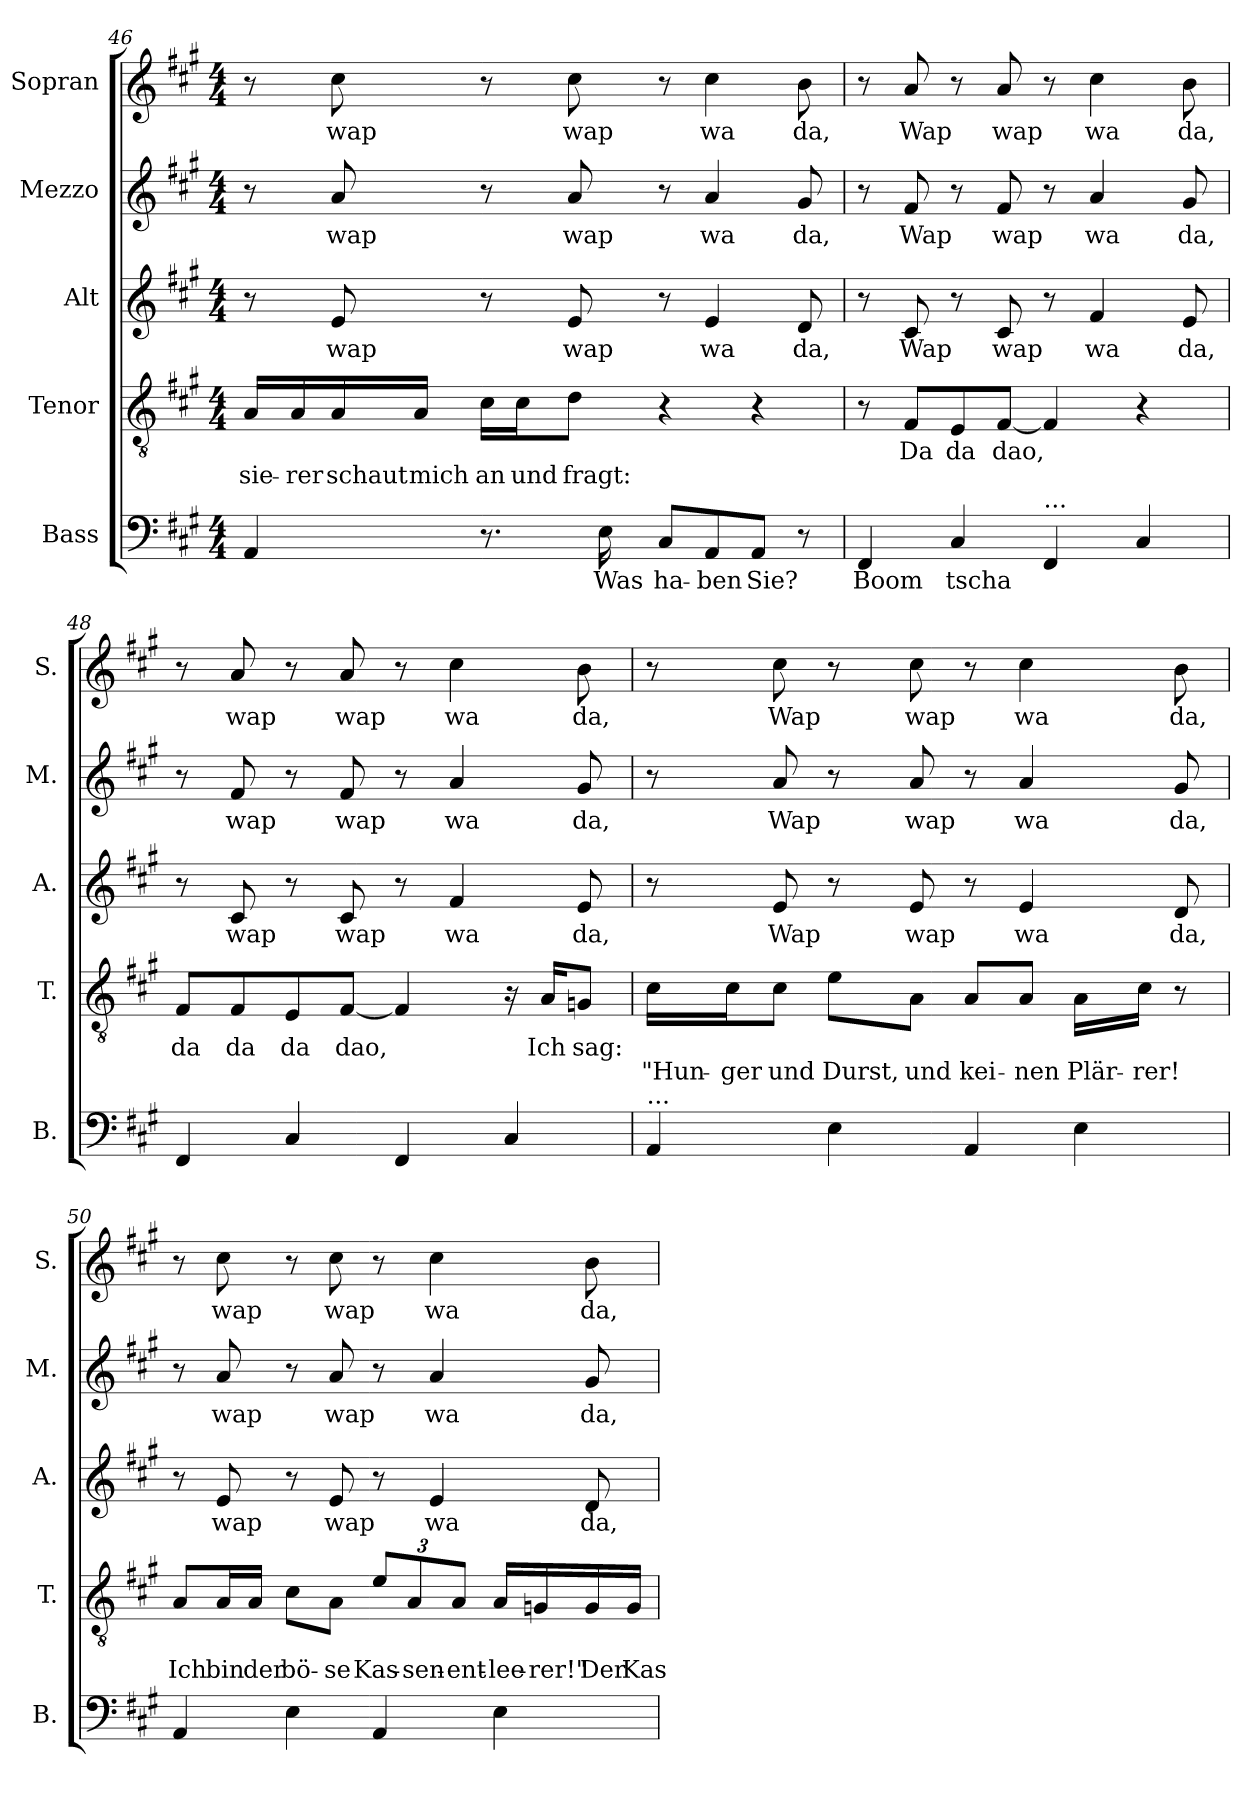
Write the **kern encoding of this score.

**kern	**text	**kern	**text	**text	**kern	**text	**kern	**text	**kern	**text
*part5	*part5	*part4	*part4	*part4	*part3	*part3	*part2	*part2	*part1	*part1
*staff5	*staff5	*staff4	*staff4	*staff4	*staff3	*staff3	*staff2	*staff2	*staff1	*staff1
*I"Bass	*	*I"Tenor	*	*	*I"Alt	*	*I"Mezzo	*	*I"Sopran	*
*I'B.	*	*I'T.	*	*	*I'A.	*	*I'M.	*	*I'S.	*
*clefF4	*	*clefGv2	*	*	*clefG2	*	*clefG2	*	*clefG2	*
*k[f#c#g#]	*	*k[f#c#g#]	*	*	*k[f#c#g#]	*	*k[f#c#g#]	*	*k[f#c#g#]	*
*M4/4	*	*M4/4	*	*	*M4/4	*	*M4/4	*	*M4/4	*
=46	=46	=46	=46	=46	=46	=46	=46	=46	=46	=46
!	!	!	!	!LO:LY:b	!	!	!	!	!	!
4AA/	.	16A/LL	.	sie-	8r	.	8r	.	8r	.
!	!	!	!	!LO:LY:b	!	!	!	!	!	!
.	.	16A/	.	rer	.	.	.	.	.	.
!	!	!	!	!LO:LY:b	!	!LO:LY:b	!	!LO:LY:b	!	!LO:LY:b
.	.	16A/	.	schaut	8e/	wap	8a/	wap	8cc#\	wap
!	!	!	!	!LO:LY:b	!	!	!	!	!	!
.	.	16A/JJ	.	mich	.	.	.	.	.	.
!	!	!	!	!LO:LY:b	!	!	!	!	!	!
8.r	.	16c#\LL	.	an	8r	.	8r	.	8r	.
!	!	!	!	!LO:LY:b	!	!	!	!	!	!
.	.	16c#\J	.	und	.	.	.	.	.	.
!	!	!	!	!LO:LY:b	!	!LO:LY:b	!	!LO:LY:b	!	!LO:LY:b
.	.	8d\J	.	fragt:	8e/	wap	8a/	wap	8cc#\	wap
!	!LO:LY:b	!	!	!	!	!	!	!	!	!
16E\	Was	.	.	.	.	.	.	.	.	.
!	!LO:LY:b	!	!	!	!	!	!	!	!	!
8C#/L	ha-	4r	.	.	8r	.	8r	.	8r	.
!	!LO:LY:b	!	!	!	!	!LO:LY:b	!	!LO:LY:b	!	!LO:LY:b
8AA/	ben	.	.	.	4e/	wa	4a/	wa	4cc#\	wa
!	!LO:LY:b	!	!	!	!	!	!	!	!	!
8AA/J	Sie?	4r	.	.	.	.	.	.	.	.
!	!	!	!	!	!	!LO:LY:b	!	!LO:LY:b	!	!LO:LY:b
8r	.	.	.	.	8d/	da,	8g#/	da,	8b\	da,
!!LO:LB:g=z
=47	=47	=47	=47	=47	=47	=47	=47	=47	=47	=47
!	!LO:LY:b	!	!	!	!	!	!	!	!	!
4FF#/	Boom	8r	.	.	8r	.	8r	.	8r	.
!	!	!	!LO:LY:b	!	!	!LO:LY:b	!	!LO:LY:b	!	!LO:LY:b
.	.	8F#/L	Da	.	8c#/	Wap	8f#/	Wap	8a/	Wap
!	!LO:LY:b	!	!LO:LY:b	!	!	!	!	!	!	!
4C#/	tscha	8E/	da	.	8r	.	8r	.	8r	.
!	!	!	!LO:LY:b	!	!	!LO:LY:b	!	!LO:LY:b	!	!LO:LY:b
.	.	[8F#/J	dao,	.	8c#/	wap	8f#/	wap	8a/	wap
!LO:TX:a:t=...	!	!	!	!	!	!	!	!	!	!
4FF#/	.	4F#/]	.	.	8r	.	8r	.	8r	.
!	!	!	!	!	!	!LO:LY:b	!	!LO:LY:b	!	!LO:LY:b
.	.	.	.	.	4f#/	wa	4a/	wa	4cc#\	wa
4C#/	.	4r	.	.	.	.	.	.	.	.
!	!	!	!	!	!	!LO:LY:b	!	!LO:LY:b	!	!LO:LY:b
.	.	.	.	.	8e/	da,	8g#/	da,	8b\	da,
=48	=48	=48	=48	=48	=48	=48	=48	=48	=48	=48
!	!	!	!LO:LY:b	!	!	!	!	!	!	!
4FF#/	.	8F#/L	da	.	8r	.	8r	.	8r	.
!	!	!	!LO:LY:b	!	!	!LO:LY:b	!	!LO:LY:b	!	!LO:LY:b
.	.	8F#/	da	.	8c#/	wap	8f#/	wap	8a/	wap
!	!	!	!LO:LY:b	!	!	!	!	!	!	!
4C#/	.	8E/	da	.	8r	.	8r	.	8r	.
!	!	!	!LO:LY:b	!	!	!LO:LY:b	!	!LO:LY:b	!	!LO:LY:b
.	.	[8F#/J	dao,	.	8c#/	wap	8f#/	wap	8a/	wap
4FF#/	.	4F#/]	.	.	8r	.	8r	.	8r	.
!	!	!	!	!	!	!LO:LY:b	!	!LO:LY:b	!	!LO:LY:b
.	.	.	.	.	4f#/	wa	4a/	wa	4cc#\	wa
4C#/	.	16r	.	.	.	.	.	.	.	.
!	!	!	!LO:LY:b	!	!	!	!	!	!	!
.	.	16A/KL	Ich	.	.	.	.	.	.	.
!	!	!	!LO:LY:b	!	!	!LO:LY:b	!	!LO:LY:b	!	!LO:LY:b
.	.	8Gn/J	sag:	.	8e/	da,	8g#/	da,	8b\	da,
!!LO:PB:g=z
=49	=49	=49	=49	=49	=49	=49	=49	=49	=49	=49
!LO:TX:a:t=...	!	!	!	!	!	!	!	!	!	!
!	!	!	!	!LO:LY:b	!	!	!	!	!	!
4AA/	.	16c#\LL	.	"Hun-	8r	.	8r	.	8r	.
!	!	!	!	!LO:LY:b	!	!	!	!	!	!
.	.	16c#\J	.	ger	.	.	.	.	.	.
!	!	!	!	!LO:LY:b	!	!LO:LY:b	!	!LO:LY:b	!	!LO:LY:b
.	.	8c#\J	.	und	8e/	Wap	8a/	Wap	8cc#\	Wap
!	!	!	!	!LO:LY:b	!	!	!	!	!	!
4E\	.	8e\L	.	Durst,	8r	.	8r	.	8r	.
!	!	!	!	!LO:LY:b	!	!LO:LY:b	!	!LO:LY:b	!	!LO:LY:b
.	.	8A\J	.	und	8e/	wap	8a/	wap	8cc#\	wap
!	!	!	!	!LO:LY:b	!	!	!	!	!	!
4AA/	.	8A/L	.	kei-	8r	.	8r	.	8r	.
!	!	!	!	!LO:LY:b	!	!LO:LY:b	!	!LO:LY:b	!	!LO:LY:b
.	.	8A/J	.	nen	4e/	wa	4a/	wa	4cc#\	wa
!	!	!	!	!LO:LY:b	!	!	!	!	!	!
4E\	.	16A\LL	.	Plär-	.	.	.	.	.	.
!	!	!	!	!LO:LY:b	!	!	!	!	!	!
.	.	16c#\JJ	.	rer!	.	.	.	.	.	.
!	!	!	!	!	!	!LO:LY:b	!	!LO:LY:b	!	!LO:LY:b
.	.	8r	.	.	8d/	da,	8g#/	da,	8b\	da,
=50	=50	=50	=50	=50	=50	=50	=50	=50	=50	=50
!	!	!	!	!LO:LY:b	!	!	!	!	!	!
4AA/	.	8A/L	.	Ich	8r	.	8r	.	8r	.
!	!	!	!	!LO:LY:b	!	!LO:LY:b	!	!LO:LY:b	!	!LO:LY:b
.	.	16A/L	.	bin	8e/	wap	8a/	wap	8cc#\	wap
!	!	!	!	!LO:LY:b	!	!	!	!	!	!
.	.	16A/JJ	.	der	.	.	.	.	.	.
!	!	!	!	!LO:LY:b	!	!	!	!	!	!
4E\	.	8c#\L	.	bö-	8r	.	8r	.	8r	.
!	!	!	!	!LO:LY:b	!	!LO:LY:b	!	!LO:LY:b	!	!LO:LY:b
.	.	8A\J	.	se	8e/	wap	8a/	wap	8cc#\	wap
*	*	*Xbrackettup	*	*	*	*	*	*	*	*
!	!	!	!	!LO:LY:b	!	!	!	!	!	!
4AA/	.	12e/L	.	Kas-	8r	.	8r	.	8r	.
!	!	!	!	!LO:LY:b	!	!	!	!	!	!
.	.	12A/	.	sen-	.	.	.	.	.	.
!	!	!	!	!	!	!LO:LY:b	!	!LO:LY:b	!	!LO:LY:b
.	.	.	.	.	4e/	wa	4a/	wa	4cc#\	wa
!	!	!	!	!LO:LY:b	!	!	!	!	!	!
.	.	12A/J	.	ent-	.	.	.	.	.	.
!	!	!	!	!LO:LY:b	!	!	!	!	!	!
4E\	.	16A/LL	.	lee-	.	.	.	.	.	.
!	!	!	!	!LO:LY:b	!	!	!	!	!	!
.	.	16Gn/	.	rer!"	.	.	.	.	.	.
!	!	!	!	!LO:LY:b	!	!LO:LY:b	!	!LO:LY:b	!	!LO:LY:b
.	.	16G/	.	Der	8d/	da,	8g#/	da,	8b\	da,
!	!	!	!	!LO:LY:b	!	!	!	!	!	!
.	.	16G/JJ	.	Kas-	.	.	.	.	.	.
=	=	=	=	=	=	=	=	=	=	=
*-	*-	*-	*-	*-	*-	*-	*-	*-	*-	*-
